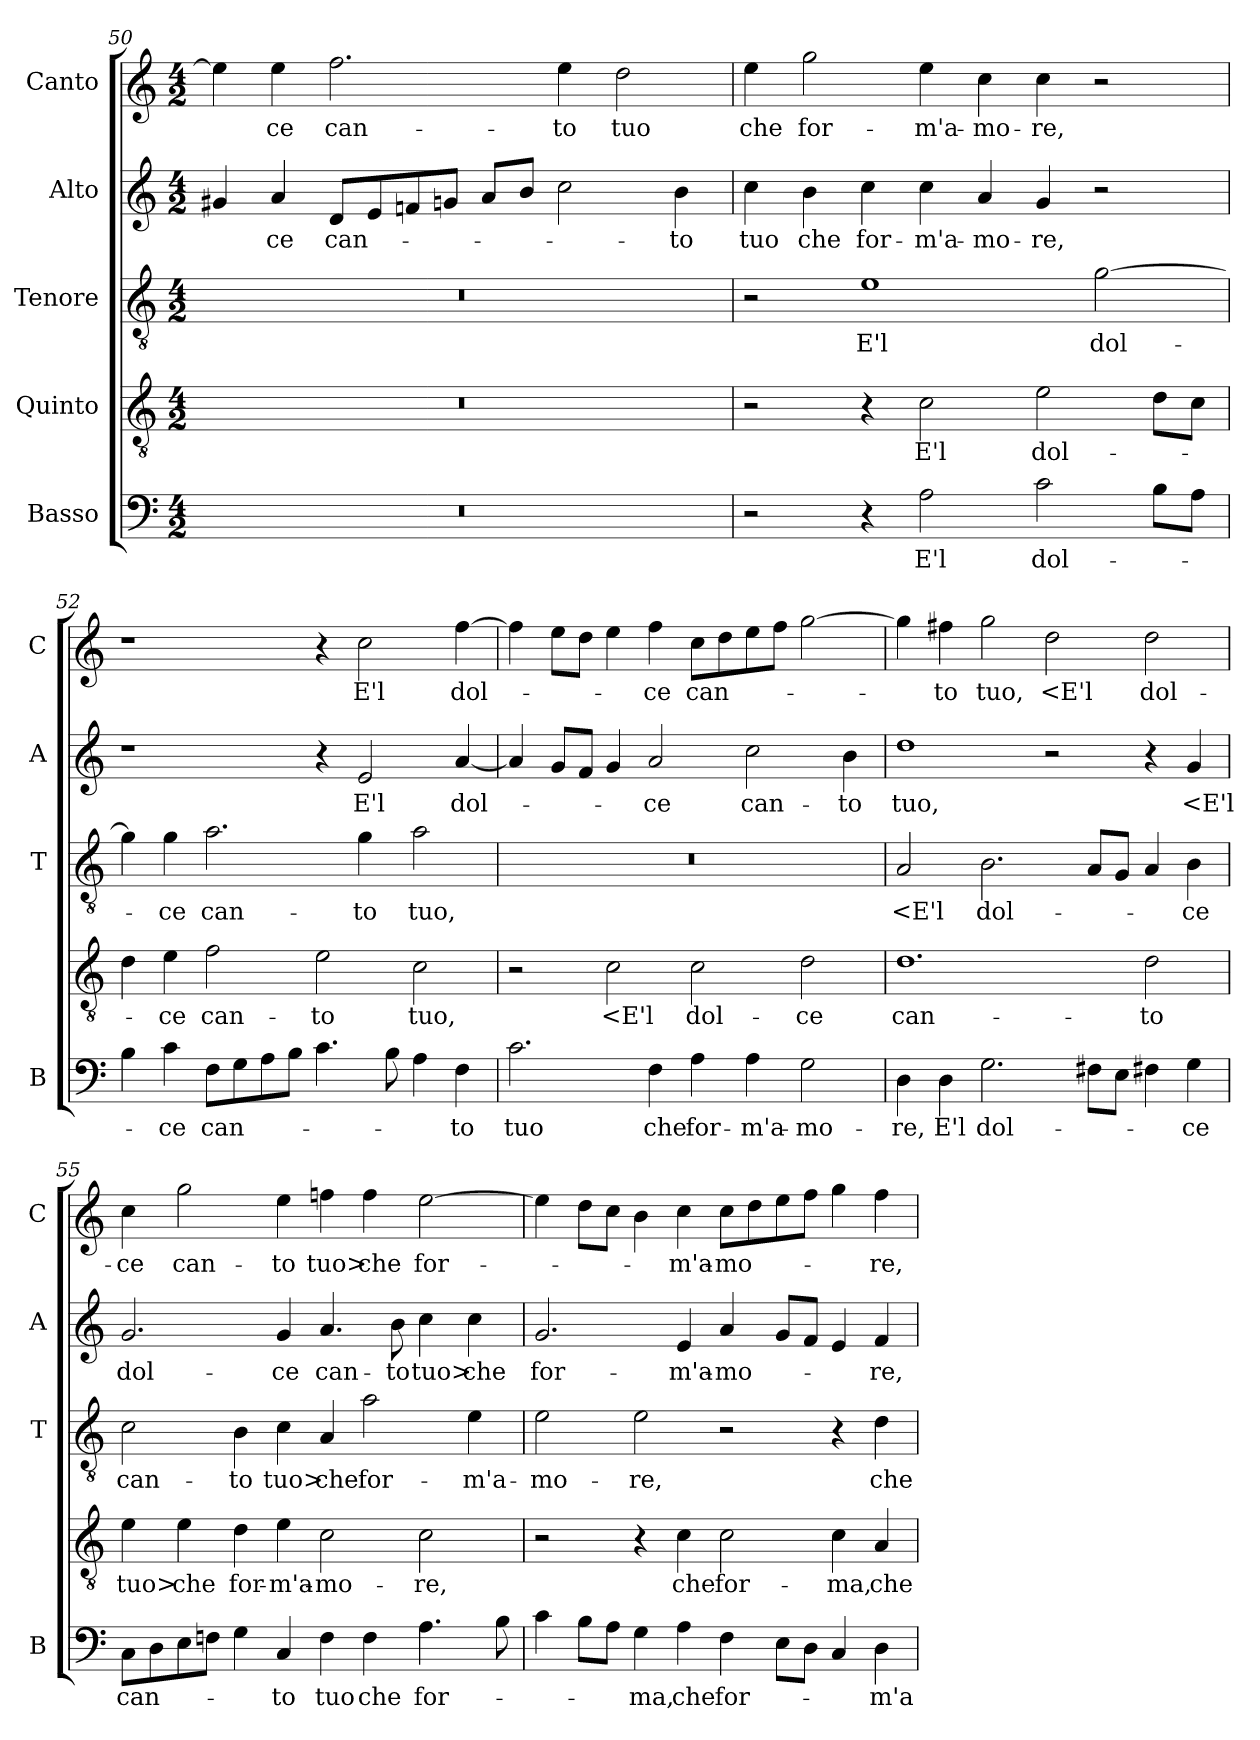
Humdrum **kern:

**kern	**text	**kern	**text	**kern	**text	**kern	**text	**kern	**text
*part5	*part5	*part4	*part4	*part3	*part3	*part2	*part2	*part1	*part1
*staff5	*staff5	*staff4	*staff4	*staff3	*staff3	*staff2	*staff2	*staff1	*staff1
*I"Basso	*	*I"Quinto	*	*I"Tenore	*	*I"Alto	*	*I"Canto	*
*I'B	*	*	*	*I'T	*	*I'A	*	*I'C	*
*clefF4	*	*clefGv2	*	*clefGv2	*	*clefG2	*	*clefG2	*
*k[]	*	*k[]	*	*k[]	*	*k[]	*	*k[]	*
*C:	*	*C:	*	*C:	*	*C:	*	*C:	*
*M4/2	*	*M4/2	*	*M4/2	*	*M4/2	*	*M4/2	*
=50	=50	=50	=50	=50	=50	=50	=50	=50	=50
0r	.	0r	.	0r	.	4g#X	.	4ee]	.
.	.	.	.	.	.	4a	-ce	4ee	-ce
.	.	.	.	.	.	8dL	can-	2.ff	can-
.	.	.	.	.	.	8e	.	.	.
.	.	.	.	.	.	8fn	.	.	.
.	.	.	.	.	.	8gnJ	.	.	.
.	.	.	.	.	.	8aL	.	.	.
.	.	.	.	.	.	8bJ	.	.	.
.	.	.	.	.	.	2cc	.	4ee	-to
.	.	.	.	.	.	.	.	2dd	tuo
.	.	.	.	.	.	4b	-to	.	.
=51	=51	=51	=51	=51	=51	=51	=51	=51	=51
2r	.	2r	.	2r	.	4cc	tuo	4ee	che
.	.	.	.	.	.	4b	che	2gg	for-
4r	.	4r	.	1e	E'l	4cc	for-	.	.
2A	E'l	2c	E'l	.	.	4cc	-m'a-	4ee	-m'a-
.	.	.	.	.	.	4a	-mo-	4cc	-mo-
2c	dol-	2e	dol-	.	.	4g	-re,	4cc	-re,
.	.	.	.	[2g	dol-	2r	.	2r	.
8BL	.	8dL	.	.	.	.	.	.	.
8AJ	.	8cJ	.	.	.	.	.	.	.
=52	=52	=52	=52	=52	=52	=52	=52	=52	=52
4B	.	4d	.	4g]	.	1r	.	1r	.
4c	-ce	4e	-ce	4g	-ce	.	.	.	.
8FL	can-	2f	can-	2.a	can-	.	.	.	.
8G	.	.	.	.	.	.	.	.	.
8A	.	.	.	.	.	.	.	.	.
8BJ	.	.	.	.	.	.	.	.	.
4.c	.	2e	-to	.	.	4r	.	4r	.
.	.	.	.	4g	-to	2e	E'l	2cc	E'l
8B	.	.	.	.	.	.	.	.	.
4A	.	2c	tuo,	2a	tuo,	.	.	.	.
4F	-to	.	.	.	.	[4a	dol-	[4ff	dol-
=53	=53	=53	=53	=53	=53	=53	=53	=53	=53
2.c	tuo	2r	.	0r	.	4a]	.	4ff]	.
.	.	.	.	.	.	8gL	.	8eeL	.
.	.	.	.	.	.	8fJ	.	8ddJ	.
.	.	2c	<E'l	.	.	4g	.	4ee	.
4F	che	.	.	.	.	2a	-ce	4ff	-ce
4A	for-	2c	dol-	.	.	.	.	8ccL	can-
.	.	.	.	.	.	.	.	8dd	.
4A	-m'a-	.	.	.	.	2cc	can-	8ee	.
.	.	.	.	.	.	.	.	8ffJ	.
2G	-mo-	2d	-ce	.	.	.	.	[2gg	.
.	.	.	.	.	.	4b	-to	.	.
=54	=54	=54	=54	=54	=54	=54	=54	=54	=54
4D	-re,	1.d	can-	2A	<E'l	1dd	tuo,	4gg]	.
4D	E'l	.	.	.	.	.	.	4ff#X	-to
2.G	dol-	.	.	2.B	dol-	.	.	2gg	tuo,
.	.	.	.	.	.	2r	.	2dd	<E'l
8F#XL	.	.	.	8AL	.	.	.	.	.
8EJ	.	.	.	8GJ	.	.	.	.	.
4F#X	.	2d	-to	4A	.	4r	.	2dd	dol-
4G	-ce	.	.	4B	-ce	4g	<E'l	.	.
=55	=55	=55	=55	=55	=55	=55	=55	=55	=55
8CL	can-	4e	tuo>	2c	can-	2.g	dol-	4cc	-ce
8D	.	.	.	.	.	.	.	.	.
8E	.	4e	che	.	.	.	.	2gg	can-
8FnJ	.	.	.	.	.	.	.	.	.
4G	.	4d	for-	4B	-to	.	.	.	.
4C	-to	4e	-m'a-	4c	tuo>	4g	-ce	4ee	-to
4F	tuo	2c	-mo-	4A	che	4.a	can-	4ffn	tuo>
4F	che	.	.	2a	for-	.	.	4ff	che
.	.	.	.	.	.	8b	-to	.	.
4.A	for-	2c	-re,	.	.	4cc	tuo>	[2ee	for-
.	.	.	.	4e	-m'a-	4cc	che	.	.
8B	.	.	.	.	.	.	.	.	.
=56	=56	=56	=56	=56	=56	=56	=56	=56	=56
4c	.	2r	.	2e	-mo-	2.g	for-	4ee]	.
8BL	.	.	.	.	.	.	.	8ddL	.
8AJ	.	.	.	.	.	.	.	8ccJ	.
4G	-ma,	4r	.	2e	-re,	.	.	4b	.
4A	che	4c	che	.	.	4e	-m'a-	4cc	-m'a-
4F	for-	2c	for-	2r	.	4a	-mo-	8ccL	-mo-
.	.	.	.	.	.	.	.	8dd	.
8EL	.	.	.	.	.	8gL	.	8ee	.
8DJ	.	.	.	.	.	8fJ	.	8ffJ	.
4C	.	4c	-ma,	4r	.	4e	.	4gg	.
4D	-m'a-	4A	che	4d	che	4f	-re,	4ff	-re,
=	=	=	=	=	=	=	=	=	=
*-	*-	*-	*-	*-	*-	*-	*-	*-	*-
